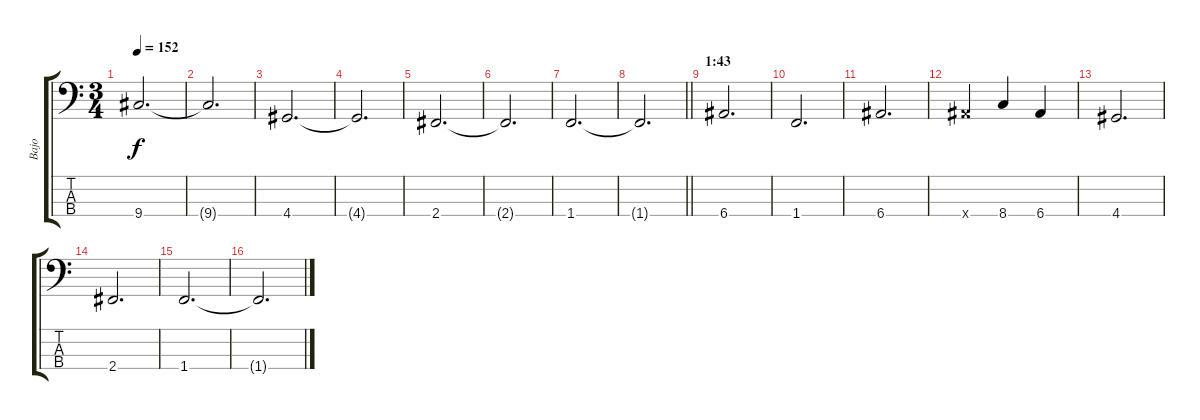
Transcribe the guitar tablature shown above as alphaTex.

\track ("Bajo" "Bajo") {instrument electricbassfinger}
\staff {score tabs}
\tuning (G2 D2 A1 E1) {hide}
\ts (3 4)
\tempo 152
\clef f4
\ks c
9.4.2{d dy f} |
9.4{t}.2{d} |
4.4.2{d} |
4.4{t}.2{d} |
2.4.2{d} |
2.4{t}.2{d} |
1.4.2{d} |
\barLineRight lightlight
1.4{t}.2{d} |
\section ("" "1:43")
6.4.2{d} |
1.4.2{d} |
6.4.2{d} |
6.4{x}.4 8.4.4 6.4.4 |
4.4.2{d} |
2.4.2{d} |
1.4.2{d} |
1.4{t}.2{d}
